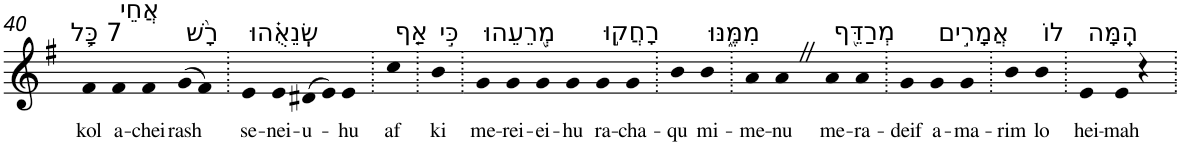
**kern	**text
*part1	*part1
*staff1	*staff1
*I"Piano	*
*I'Pno	*
!!LO:PB:g=z
*clefG2	*
*k[f#]	*
*G:	*
=40	=40
!LO:TX:a:t=7 כָּ֥ל	!
!	!LO:LY:b
4f#	kol
!LO:TX:a:t=אֲחֵי	!
!	!LO:LY:b
4f#	a-
!	!LO:LY:b
4f#	-chei
!LO:TX:a:t=רָ֨שׁ	!
!	!LO:LY:b
(>8g	rash
8f#)	.
=41.	=41.
!LO:TX:a:t=שְֽׂנֵאֻ֗הוּ	!
!	!LO:LY:b
4e	se-
!	!LO:LY:b
4e	-nei-
!	!LO:LY:b
(>8d#X	-u-
8e)	.
!	!LO:LY:b
4e	-hu
=42.	=42.
!LO:TX:a:t=אַ֤ף	!
!	!LO:LY:b
4cc	af
=43.	=43.
!LO:TX:a:t=כִּ֣י	!
!	!LO:LY:b
4b	ki
=44.	=44.
!LO:TX:a:t=מְ֭רֵעֵהוּ	!
!	!LO:LY:b
4g	me-
!	!LO:LY:b
4g	-rei-
!	!LO:LY:b
4g	-ei-
!	!LO:LY:b
4g	-hu
!LO:TX:a:t=רָחֲק֣וּ	!
!	!LO:LY:b
4g	ra-
!	!LO:LY:b
4g	-cha-
=45.	=45.
!	!LO:LY:b
4b	-qu
!LO:TX:a:t=מִמֶּ֑נּוּ	!
!	!LO:LY:b
4b	mi-
=46.	=46.
!	!LO:LY:b
4a	-me-
!	!LO:LY:b
4aZ	-nu
!LO:TX:a:t=מְרַדֵּ֖ף	!
!	!LO:LY:b
4a	me-
!	!LO:LY:b
4a	-ra-
=47.	=47.
!	!LO:LY:b
4g	-deif
!LO:TX:a:t=אֲמָרִ֣ים	!
!	!LO:LY:b
4g	a-
!	!LO:LY:b
4g	-ma-
=48.	=48.
!	!LO:LY:b
4b	-rim
!LO:TX:a:t=לוֹ	!
!	!LO:LY:b
4b	lo
=49.	=49.
!LO:TX:a:t=הֵֽמָּה	!
!	!LO:LY:b
4e	hei-
!	!LO:LY:b
4e	-mah
4rcc	.
=.	=.
*-	*-
